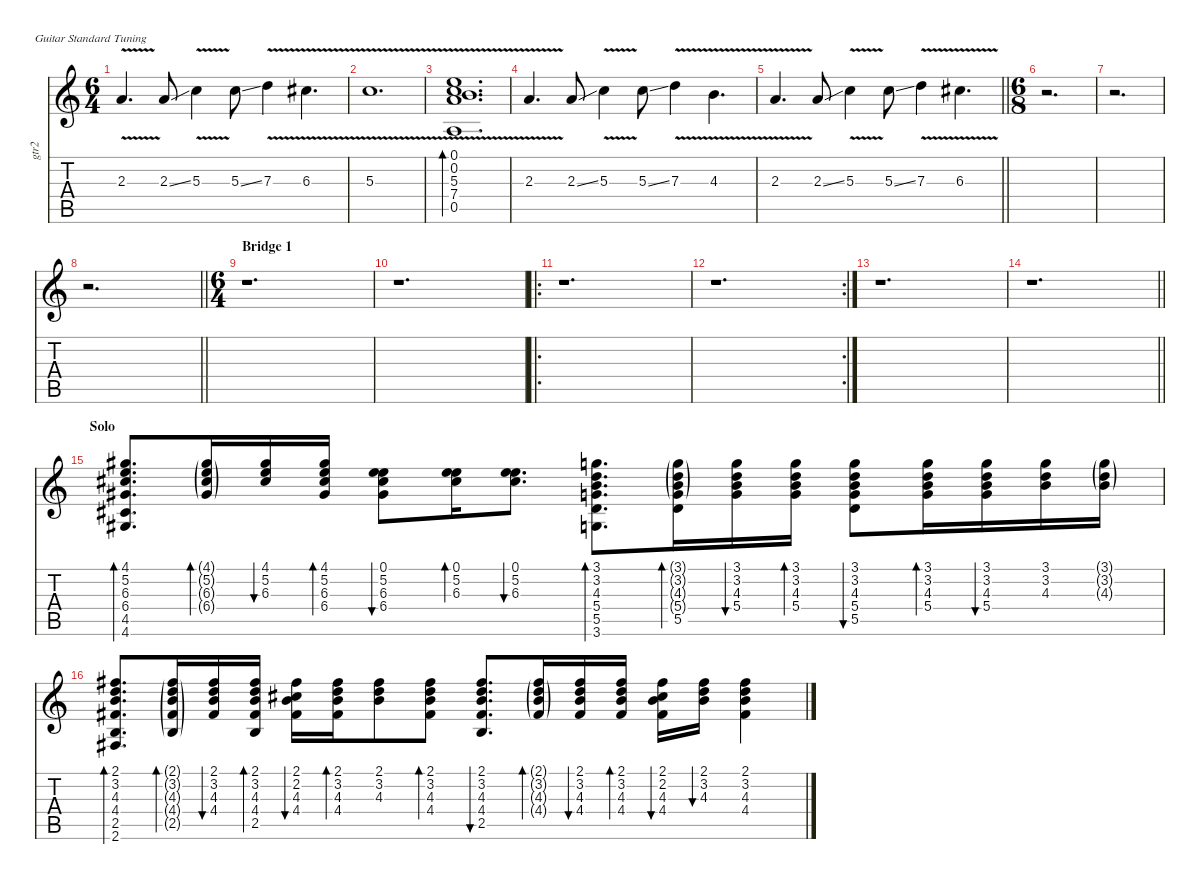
\defaultSystemsLayout 4
\hideDynamics
\bracketExtendMode nobrackets
\otherSystemsTrackNameOrientation horizontal
\track ("Guitar 2" "gtr2") {defaultSystemsLayout 4 instrument overdrivenguitar}
\staff {score tabs}
\tuning (E4 B3 G3 D3 A2 E2)
\ts (6 4)
\tempo (93 hide)
\tempo (93 0.00625 hide)
\clef g2
\ks aminor
2.3{v}.4{d dy mp beam Up} 2.3{ss}.8{beam Up} 5.3{v}.4{beam Down} 5.3{ss}.8{beam Down} 7.3{v}.4{beam Down} 6.3{v acc #}.4{d beam Down} |
\tempo (91.5 hide)
5.3{v}.1{d dy p beam Down} |
\tempo (93 0.00625 hide)
(0.1{v} 0.2{v} 5.3{v} 7.4{v} 0.5{v}).1{d bd 120 dy f instrument electricguitarclean beam Up} |
2.3{v}.4{d dy mp instrument overdrivenguitar beam Up} 2.3{ss}.8{beam Up} 5.3{v}.4{beam Down} 5.3{ss}.8{beam Down} 7.3{v}.4{beam Down} 4.3{v}.4{d beam Down} |
\tempo (93 hide)
\barLineRight lightlight
2.3{v}.4{d beam Up} 2.3{ss}.8{beam Up} 5.3{v}.4{beam Down} 5.3{ss}.8{beam Down} 7.3{v}.4{beam Down} 6.3{v acc #}.4{d beam Down} |
\ts (6 8)
\beaming (8 3 3)
\tempo (91.5 hide)
r.2{d beam Down} |
\tempo (93 hide)
r.2{d beam Down} |
\barLineRight lightlight
r.2{d beam Down} |
\ts (6 4)
\beaming (8 3 3 3 3)
\section ("" "Bridge 1")
\tempo (93 hide)
r.1{d beam Down} |
\tempo (91.5 hide)
r.1{d beam Down} |
\ro
\tempo (93 hide)
r.1{d beam Down} |
\rc 2
\tempo (91.5 0.00478469 hide)
r.1{d beam Down} |
\tempo (93 hide)
r.1{d beam Down} |
\tempo (91.5 hide)
\barLineRight lightlight
r.1{d beam Down} |
\section ("" "Solo")
\tempo (93 hide)
(4.1{acc #} 5.2 6.3{acc #} 6.4{acc #} 4.5{acc #} 4.6{acc #}).8{d bd 30 dy mf instrument overdrivenguitar beam Up} (4.1{g acc #} 5.2{g} 6.3{g acc #} 6.4{g acc #}).16{bd 30 beam Up} (4.1{acc #} 5.2 6.3{acc #}).16{bu 30 beam Up} (4.1{acc #} 5.2 6.3{acc #} 6.4{acc #}).16{bd 30 beam Up} (0.1 5.2 6.3{acc #} 6.4{acc #}).8{bu 30 beam Down} (0.1 5.2 6.3{acc #}).16{bd 30 beam Down} (0.1 5.2 6.3{acc #}).8{d bu 30 beam Down} (3.1 3.2 4.3 5.4 5.5 3.6).8{d bd 30 beam Down} (3.1{g} 3.2{g} 4.3{g} 5.4{g} 5.5).16{bd 30 dy f beam Down} (3.1 3.2 4.3 5.4).16{bu 30 dy mf beam Down} (3.1 3.2 4.3 5.4).16{bd 30 beam Down} (3.1 3.2 4.3 5.4 5.5).8{bu 30 beam Down} (3.1 3.2 4.3 5.4).16{bd 30 beam Down} (3.1 3.2 4.3 5.4).16{bu 30 beam Down} (3.1 3.2 4.3).16{beam Down} (3.1{g} 3.2{g} 4.3{g}).16{beam Down} |
(2.1{acc #} 3.2 4.3 4.4{acc #} 2.5 2.6{acc #}).8{d bd 30 beam Up} (2.1{g acc #} 3.2{g} 4.3{g} 4.4{g acc #} 2.5{g}).16{bd 30 beam Up} (2.1{acc #} 3.2 4.3 4.4{acc #}).16{bu 30 beam Up} (2.1{acc #} 3.2 4.3 4.4{acc #} 2.5).16{bd 30 beam Up} (2.1{acc #} 2.2{acc #} 4.3 4.4{acc #}).16{bu 30 beam Down} (2.1{acc #} 3.2 4.3 4.4{acc #}).16{bd 30 beam Down} (2.1{acc #} 3.2 4.3).8{dy f beam Down} (2.1{acc #} 3.2 4.3 4.4{acc #}).8{bd 30 dy mf beam Down} (2.1{acc #} 3.2 4.3 4.4{acc #} 2.5).8{d bu 30 beam Up} (2.1{g acc #} 3.2{g} 4.3{g} 4.4{g acc #}).16{bd 30 beam Up} (2.1{acc #} 3.2 4.3 4.4{acc #}).16{bu 30 beam Up} (2.1{acc #} 3.2 4.3 4.4{acc #}).16{bd 30 beam Up} (2.1{acc #} 2.2{acc #} 4.3 4.4{acc #}).16{bu 30 beam Down} (2.1{acc #} 3.2 4.3).16{bu 30 beam Down} (2.1{acc #} 3.2 4.3 4.4{acc #}).4{beam Down}
